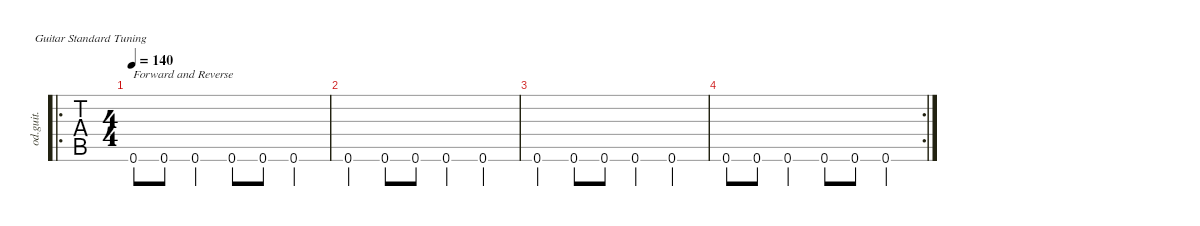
\defaultSystemsLayout 4
\hideDynamics
\bracketExtendMode nobrackets
\track ("Overdriven Guitar" "od.guit.") {instrument overdrivenguitar}
\staff {tabs}
\tuning (E4 B3 G3 D3 A2 E2)
\ro
\ts (4 4)
\tempo 140
\clef g2
\ks c
0.6.8{txt "Forward and Reverse" dy mf} 0.6.8 0.6.4 0.6.8 0.6.8 0.6.4 |
0.6.4 0.6.8 0.6.8 0.6.4 0.6.4 |
0.6.4 0.6.8 0.6.8 0.6.4 0.6.4 |
\rc 2
0.6.8 0.6.8 0.6.4 0.6.8 0.6.8 0.6.4
